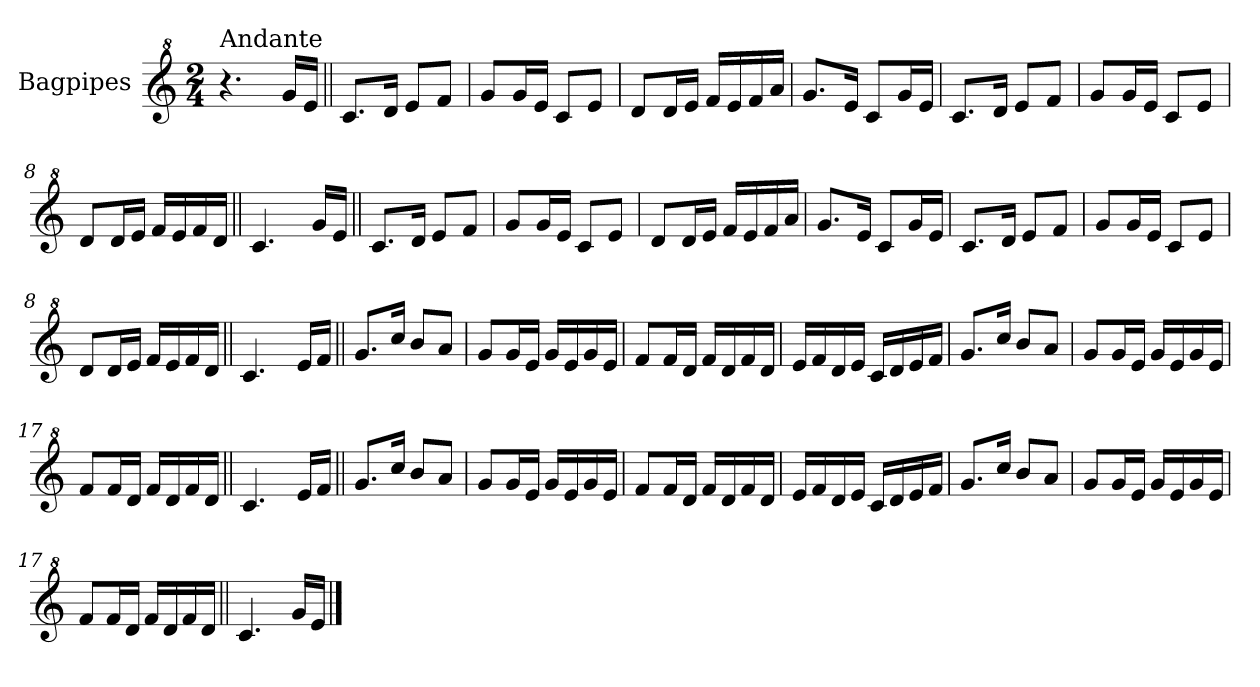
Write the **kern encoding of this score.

**kern
*part1
*staff1
*I"Bagpipes
*I'Bag
*clefG^2
*k[]
*C:
*M2/4
=1
!LO:TX:a:t=Andante
4.r
16gg/LL
16ee/JJ
=2||
8.cc/L
16dd/Jk
8ee/L
8ff/J
=3
8gg/L
16gg/L
16ee/JJ
8cc/L
8ee/J
=4
8dd/L
16dd/L
16ee/JJ
16ff/LL
16ee/
16ff/
16aa/JJ
=5
8.gg/L
16ee/Jk
8cc/L
16gg/L
16ee/JJ
=6
8.cc/L
16dd/Jk
8ee/L
8ff/J
=7
8gg/L
16gg/L
16ee/JJ
8cc/L
8ee/J
=8
8dd/L
16dd/L
16ee/JJ
16ff/LL
16ee/
16ff/
16dd/JJ
!!LO:LB:g=z
=9||
4.cc/
16gg/LL
16ee/JJ
=2||
8.cc/L
16dd/Jk
8ee/L
8ff/J
=3
8gg/L
16gg/L
16ee/JJ
8cc/L
8ee/J
=4
8dd/L
16dd/L
16ee/JJ
16ff/LL
16ee/
16ff/
16aa/JJ
=5
8.gg/L
16ee/Jk
8cc/L
16gg/L
16ee/JJ
=6
8.cc/L
16dd/Jk
8ee/L
8ff/J
=7
8gg/L
16gg/L
16ee/JJ
8cc/L
8ee/J
=8
8dd/L
16dd/L
16ee/JJ
16ff/LL
16ee/
16ff/
16dd/JJ
=10||
4.cc/
16ee/LL
16ff/JJ
=11||
8.gg/L
16ccc/Jk
8bb/L
8aa/J
=12
8gg/L
16gg/L
16ee/JJ
16gg/LL
16ee/
16gg/
16ee/JJ
=13
8ff/L
16ff/L
16dd/JJ
16ff/LL
16dd/
16ff/
16dd/JJ
=14
16ee/LL
16ff/
16dd/
16ee/JJ
16cc/LL
16dd/
16ee/
16ff/JJ
=15
8.gg/L
16ccc/Jk
8bb/L
8aa/J
!!LO:LB:g=z
=16
8gg/L
16gg/L
16ee/JJ
16gg/LL
16ee/
16gg/
16ee/JJ
=17
8ff/L
16ff/L
16dd/JJ
16ff/LL
16dd/
16ff/
16dd/JJ
=18||
4.cc/
16ee/LL
16ff/JJ
=11||
8.gg/L
16ccc/Jk
8bb/L
8aa/J
=12
8gg/L
16gg/L
16ee/JJ
16gg/LL
16ee/
16gg/
16ee/JJ
=13
8ff/L
16ff/L
16dd/JJ
16ff/LL
16dd/
16ff/
16dd/JJ
=14
16ee/LL
16ff/
16dd/
16ee/JJ
16cc/LL
16dd/
16ee/
16ff/JJ
=15
8.gg/L
16ccc/Jk
8bb/L
8aa/J
!!LO:LB:g=z
=16
8gg/L
16gg/L
16ee/JJ
16gg/LL
16ee/
16gg/
16ee/JJ
=17
8ff/L
16ff/L
16dd/JJ
16ff/LL
16dd/
16ff/
16dd/JJ
=19||
4.cc/
16gg/LL
16ee/JJ
==
*-
